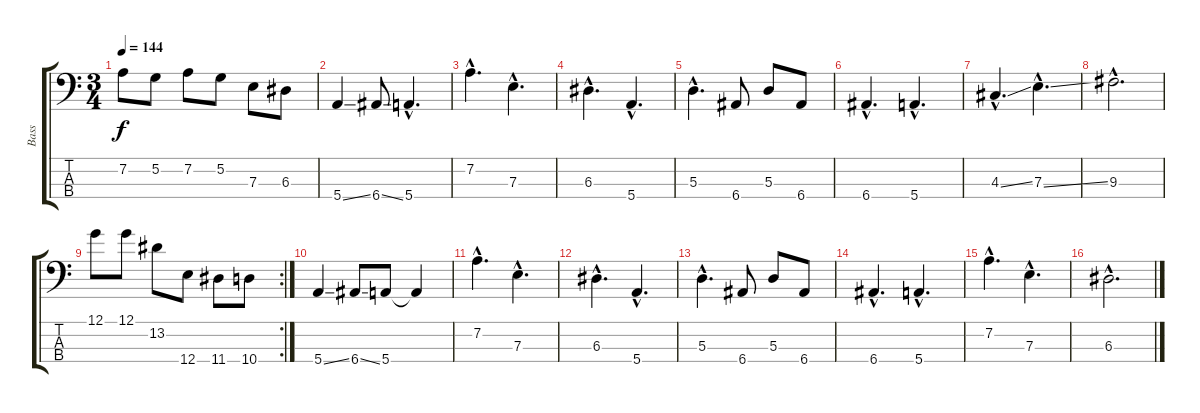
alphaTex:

\track ("Bass" "Bass") {instrument fretlessbass}
\staff {score tabs}
\tuning (G2 D2 A1 E1) {hide}
\ts (3 4)
\tempo 144
\clef f4
\ks c
7.2.8{dy f} 5.2.8 7.2.8 5.2.8 7.3.8 6.3.8 |
5.4{ss}.4 6.4{ss}.8 5.4{hac}.4{d} |
7.2{hac}.4{d} 7.3{hac}.4{d} |
6.3{hac}.4{d} 5.4{hac}.4{d} |
5.3{hac}.4{d} 6.4.8 5.3.8 6.4.8 |
6.4{hac}.4{d} 5.4{hac}.4{d} |
4.3{ss hac}.4{d} 7.3{ss hac}.4{d} |
9.3{hac}.2{d} |
\rc 2
12.1.8 12.1.8 13.2.8 12.4.8 11.4.8 10.4.8 |
5.4{ss}.4 6.4{ss}.8 5.4.8 5.4{t}.4 |
7.2{hac}.4{d} 7.3{hac}.4{d} |
6.3{hac}.4{d} 5.4{hac}.4{d} |
5.3{hac}.4{d} 6.4.8 5.3.8 6.4.8 |
6.4{hac}.4{d} 5.4{hac}.4{d} |
7.2{hac}.4{d} 7.3{hac}.4{d} |
6.3{hac}.2{d}
